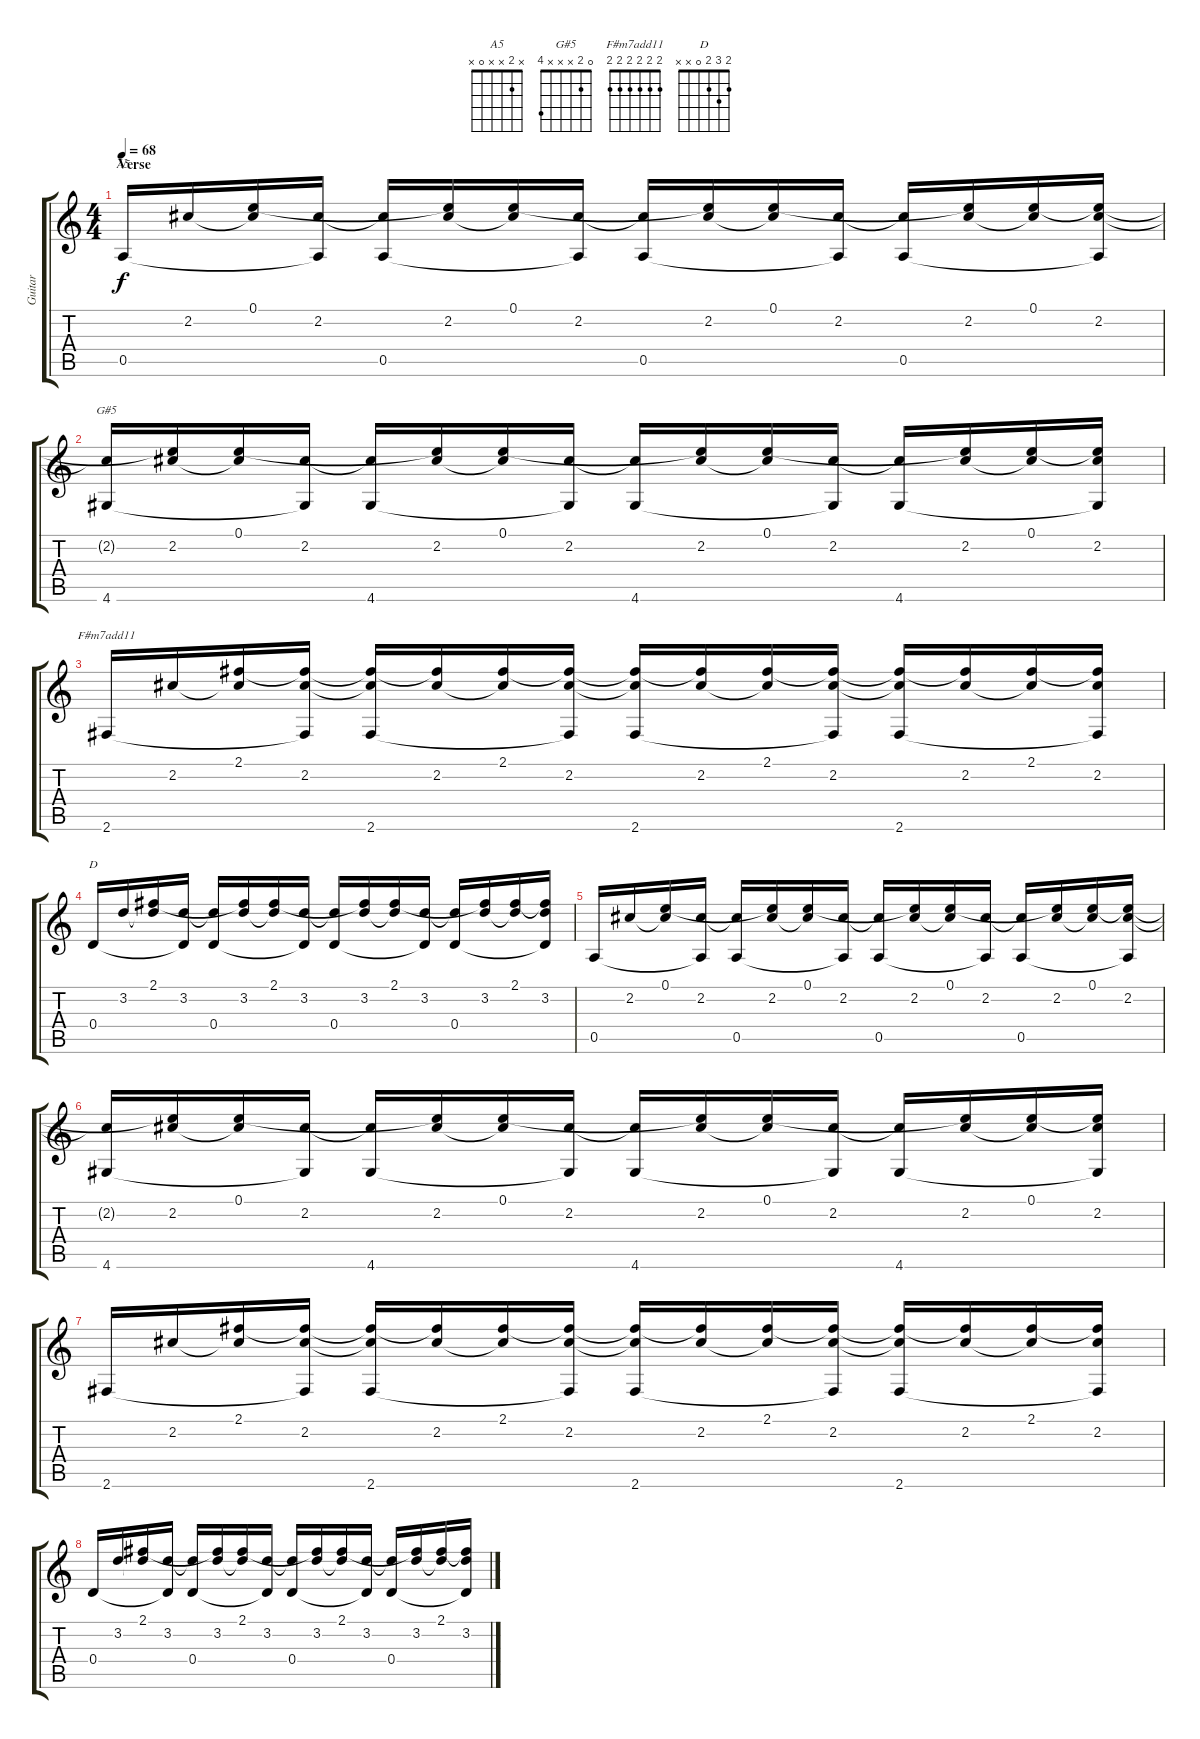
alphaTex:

\track ("Guitar" "Guitar") {instrument electricguitarjazz}
\staff {score tabs}
\tuning (E4 B3 G3 D3 A2 E2) {hide}
\chord ("A5" x 2 x x 0 x)
\chord ("G#5" 0 2 x x x 4)
\chord ("F#m7add11" 2 2 2 2 2 2)
\chord ("D" 2 3 2 0 x x)
\ts (4 4)
\section ("" "Verse")
\tempo 68
\clef g2
\ks c
0.5.16{ch "A5" dy f} 2.2.16 (0.1 2.2{t}).16 (2.2 0.5{t}).16 (2.2{t} 0.5).16 (0.1{t} 2.2).16 (0.1 2.2{t}).16 (2.2 0.5{t}).16 (2.2{t} 0.5).16 (0.1{t} 2.2).16 (0.1 2.2{t}).16 (2.2 0.5{t}).16 (2.2{t} 0.5).16 (0.1{t} 2.2).16 (0.1 2.2{t}).16 (0.1{t} 2.2 0.5{t}).16 |
(2.2{t} 4.6).16{ch "G#5"} (0.1{t} 2.2).16 (0.1 2.2{t}).16 (2.2 4.6{t}).16 (2.2{t} 4.6).16 (0.1{t} 2.2).16 (0.1 2.2{t}).16 (2.2 4.6{t}).16 (2.2{t} 4.6).16 (0.1{t} 2.2).16 (0.1 2.2{t}).16 (2.2 4.6{t}).16 (2.2{t} 4.6).16 (0.1{t} 2.2).16 (0.1 2.2{t}).16 (0.1{t} 2.2 4.6{t}).16 |
2.6.16{ch "F#m7add11"} 2.2.16 (2.1 2.2{t}).16 (2.1{t} 2.2 2.6{t}).16 (2.1{t} 2.2{t} 2.6).16 (2.1{t} 2.2).16 (2.1 2.2{t}).16 (2.1{t} 2.2 2.6{t}).16 (2.1{t} 2.2{t} 2.6).16 (2.1{t} 2.2).16 (2.1 2.2{t}).16 (2.1{t} 2.2 2.6{t}).16 (2.1{t} 2.2{t} 2.6).16 (2.1{t} 2.2).16 (2.1 2.2{t}).16 (2.1{t} 2.2 2.6{t}).16 |
0.4.16{ch "D"} 3.2.16 (2.1 3.2{t}).16 (3.2 0.4{t}).16 (3.2{t} 0.4).16 (2.1{t} 3.2).16 (2.1 3.2{t}).16 (3.2 0.4{t}).16 (3.2{t} 0.4).16 (2.1{t} 3.2).16 (2.1 3.2{t}).16 (3.2 0.4{t}).16 (3.2{t} 0.4).16 (2.1{t} 3.2).16 (2.1 3.2{t}).16 (2.1{t} 3.2 0.4{t}).16 |
0.5.16 2.2.16 (0.1 2.2{t}).16 (2.2 0.5{t}).16 (2.2{t} 0.5).16 (0.1{t} 2.2).16 (0.1 2.2{t}).16 (2.2 0.5{t}).16 (2.2{t} 0.5).16 (0.1{t} 2.2).16 (0.1 2.2{t}).16 (2.2 0.5{t}).16 (2.2{t} 0.5).16 (0.1{t} 2.2).16 (0.1 2.2{t}).16 (0.1{t} 2.2 0.5{t}).16 |
(2.2{t} 4.6).16 (0.1{t} 2.2).16 (0.1 2.2{t}).16 (2.2 4.6{t}).16 (2.2{t} 4.6).16 (0.1{t} 2.2).16 (0.1 2.2{t}).16 (2.2 4.6{t}).16 (2.2{t} 4.6).16 (0.1{t} 2.2).16 (0.1 2.2{t}).16 (2.2 4.6{t}).16 (2.2{t} 4.6).16 (0.1{t} 2.2).16 (0.1 2.2{t}).16 (0.1{t} 2.2 4.6{t}).16 |
2.6.16 2.2.16 (2.1 2.2{t}).16 (2.1{t} 2.2 2.6{t}).16 (2.1{t} 2.2{t} 2.6).16 (2.1{t} 2.2).16 (2.1 2.2{t}).16 (2.1{t} 2.2 2.6{t}).16 (2.1{t} 2.2{t} 2.6).16 (2.1{t} 2.2).16 (2.1 2.2{t}).16 (2.1{t} 2.2 2.6{t}).16 (2.1{t} 2.2{t} 2.6).16 (2.1{t} 2.2).16 (2.1 2.2{t}).16 (2.1{t} 2.2 2.6{t}).16 |
0.4.16 3.2.16 (2.1 3.2{t}).16 (3.2 0.4{t}).16 (3.2{t} 0.4).16 (2.1{t} 3.2).16 (2.1 3.2{t}).16 (3.2 0.4{t}).16 (3.2{t} 0.4).16 (2.1{t} 3.2).16 (2.1 3.2{t}).16 (3.2 0.4{t}).16 (3.2{t} 0.4).16 (2.1{t} 3.2).16 (2.1 3.2{t}).16 (2.1{t} 3.2 0.4{t}).16
